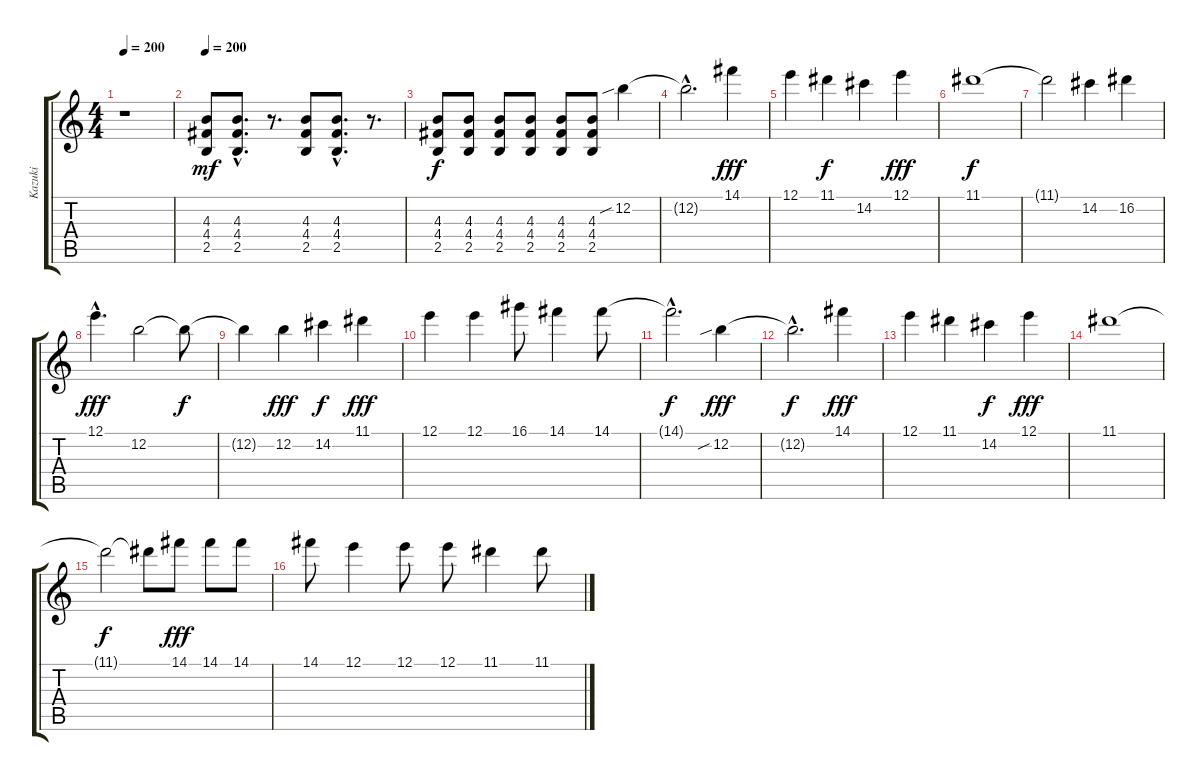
\track ("Kazuki" "Kazuki") {instrument distortionguitar}
\staff {score tabs}
\tuning (E4 B3 G3 D3 A2 E2) {hide}
\ts (4 4)
\tempo 200
\clef g2
\ks c
r.1{dy mf instrument distortionguitar} |
\tempo 200
(4.3 4.4 2.5).8 (4.3{hac} 4.4{hac} 2.5{hac}).8{d} r.8{d} (4.3 4.4 2.5).8 (4.3{hac} 4.4{hac} 2.5{hac}).8{d} r.8{d} |
(4.3 4.4 2.5).8{dy f} (4.3 4.4 2.5).8 (4.3 4.4 2.5).8 (4.3 4.4 2.5).8 (4.3 4.4 2.5).8 (4.3 4.4 2.5).8 12.2{sib}.4 |
12.2{hac t}.2{d} 14.1.4{dy fff} |
12.1.4 11.1.4{dy f} 14.2.4 12.1.4{dy fff} |
11.1.1{dy f} |
11.1{t}.2 14.2.4 16.2.4 |
12.1{hac}.4{d dy fff} 12.2.2 12.2{t}.8{dy f} |
12.2{t}.4 12.2.4{dy fff} 14.2.4{dy f} 11.1.4{dy fff} |
12.1.4 12.1.4 16.1.8 14.1.4 14.1.8 |
14.1{hac t}.2{d dy f} 12.2{sib}.4{dy fff} |
12.2{hac t}.2{d dy f} 14.1.4{dy fff} |
12.1.4 11.1.4 14.2.4{dy f} 12.1.4{dy fff} |
11.1.1 |
11.1{t}.2{dy f} 11.1{t}.8 14.1.8{dy fff} 14.1.8 14.1.8 |
14.1.8 12.1.4 12.1.8 12.1.8 11.1.4 11.1.8
